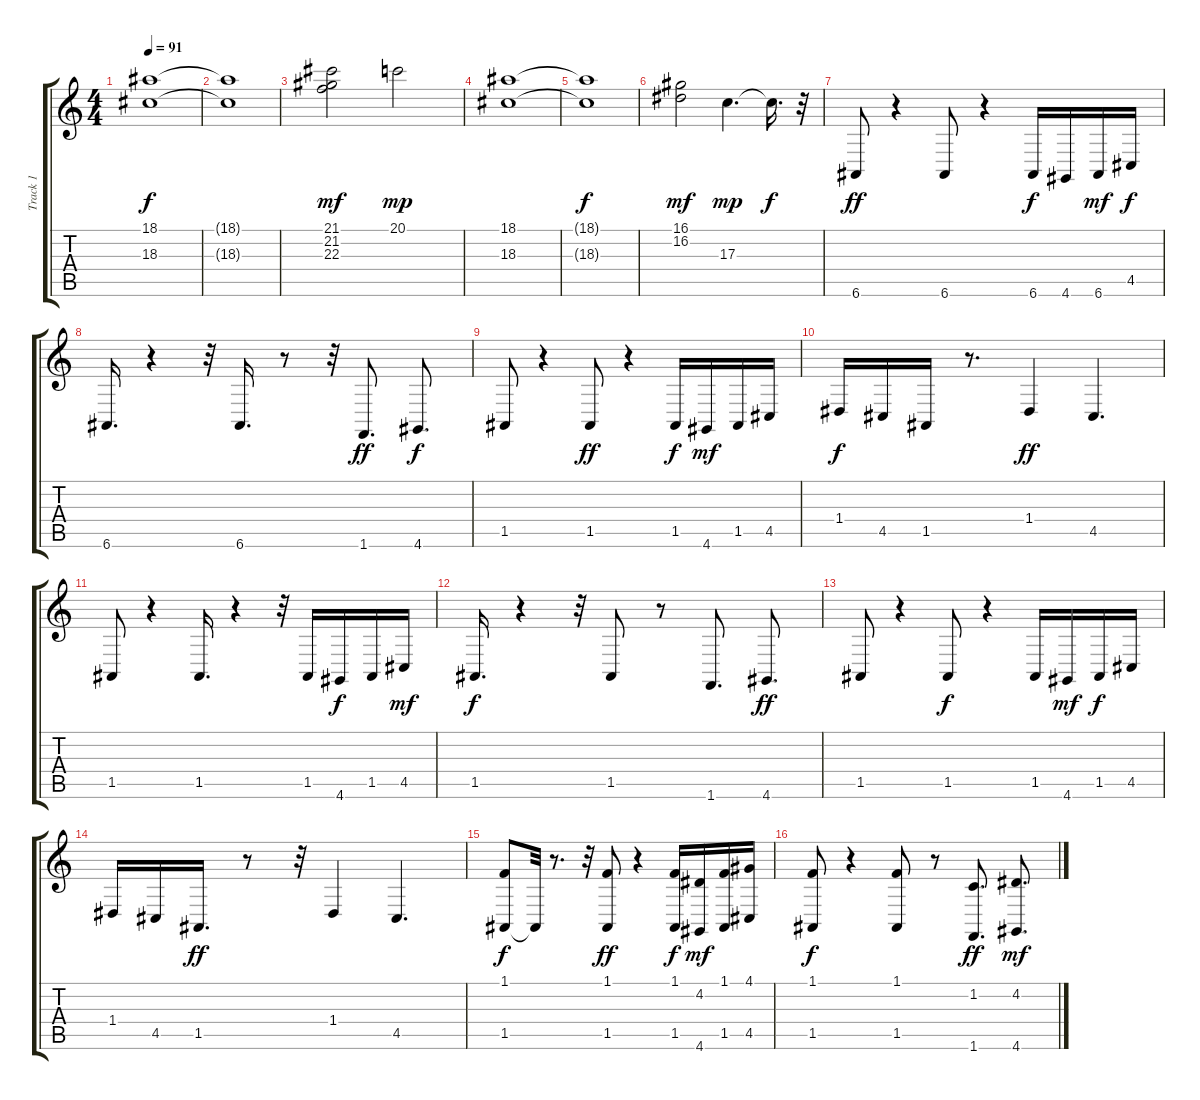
\track ("Track 1" "Track 1") {instrument drawbarorgan}
\staff {score tabs}
\tuning (E4 B3 G3 D3 A2 E2) {hide}
\ts (4 4)
\tempo 91
\clef g2
\ks c
(18.1{t} 18.3{t}).1{dy f} |
(18.1{t} 18.3{t}).1 |
(21.1 21.2 22.3).2{dy mf} 20.1.2{dy mp} |
(18.1 18.3).1 |
(18.1{t} 18.3{t}).1{dy f} |
(16.1 16.2).2{dy mf} 17.3.4{d dy mp} 17.3{t}.16{d dy f} r.32 |
6.6.8{dy ff} r.4 6.6.8 r.4 6.6.16{dy f} 4.6.16 6.6.16{dy mf} 4.5.16{dy f} |
6.6.16{d} r.4 r.32 6.6.16{d} r.8 r.32 1.6.8{d dy ff} 4.6.8{d dy f} |
1.5.8 r.4 1.5.8{dy ff} r.4 1.5.16{dy f} 4.6.16{dy mf} 1.5.16 4.5.16 |
1.4.16{dy f} 4.5.16 1.5.16 r.8{d} 1.4.4{dy ff} 4.5.4{d} |
1.5.8 r.4 1.5.16{d} r.4 r.32 1.5.16 4.6.16{dy f} 1.5.16 4.5.16{dy mf} |
1.5.16{d dy f} r.4 r.32 1.5.8 r.8 1.6.8{d} 4.6.8{d dy ff} |
1.5.8 r.4 1.5.8{dy f} r.4 1.5.16 4.6.16{dy mf} 1.5.16{dy f} 4.5.16 |
1.4.16 4.5.16 1.5.16{d dy ff} r.8 r.32 1.4.4 4.5.4{d} |
(1.1 1.5).8{dy f} 1.5{t}.32 r.8{d} r.32 (1.1 1.5).8{dy ff} r.4 (1.1 1.5).16{dy f} (4.2 4.6).16{dy mf} (1.1 1.5).16 (4.1 4.5).16 |
(1.1 1.5).8{dy f} r.4 (1.1 1.5).8 r.8 (1.2 1.6).8{d dy ff} (4.2 4.6).8{d dy mf}
